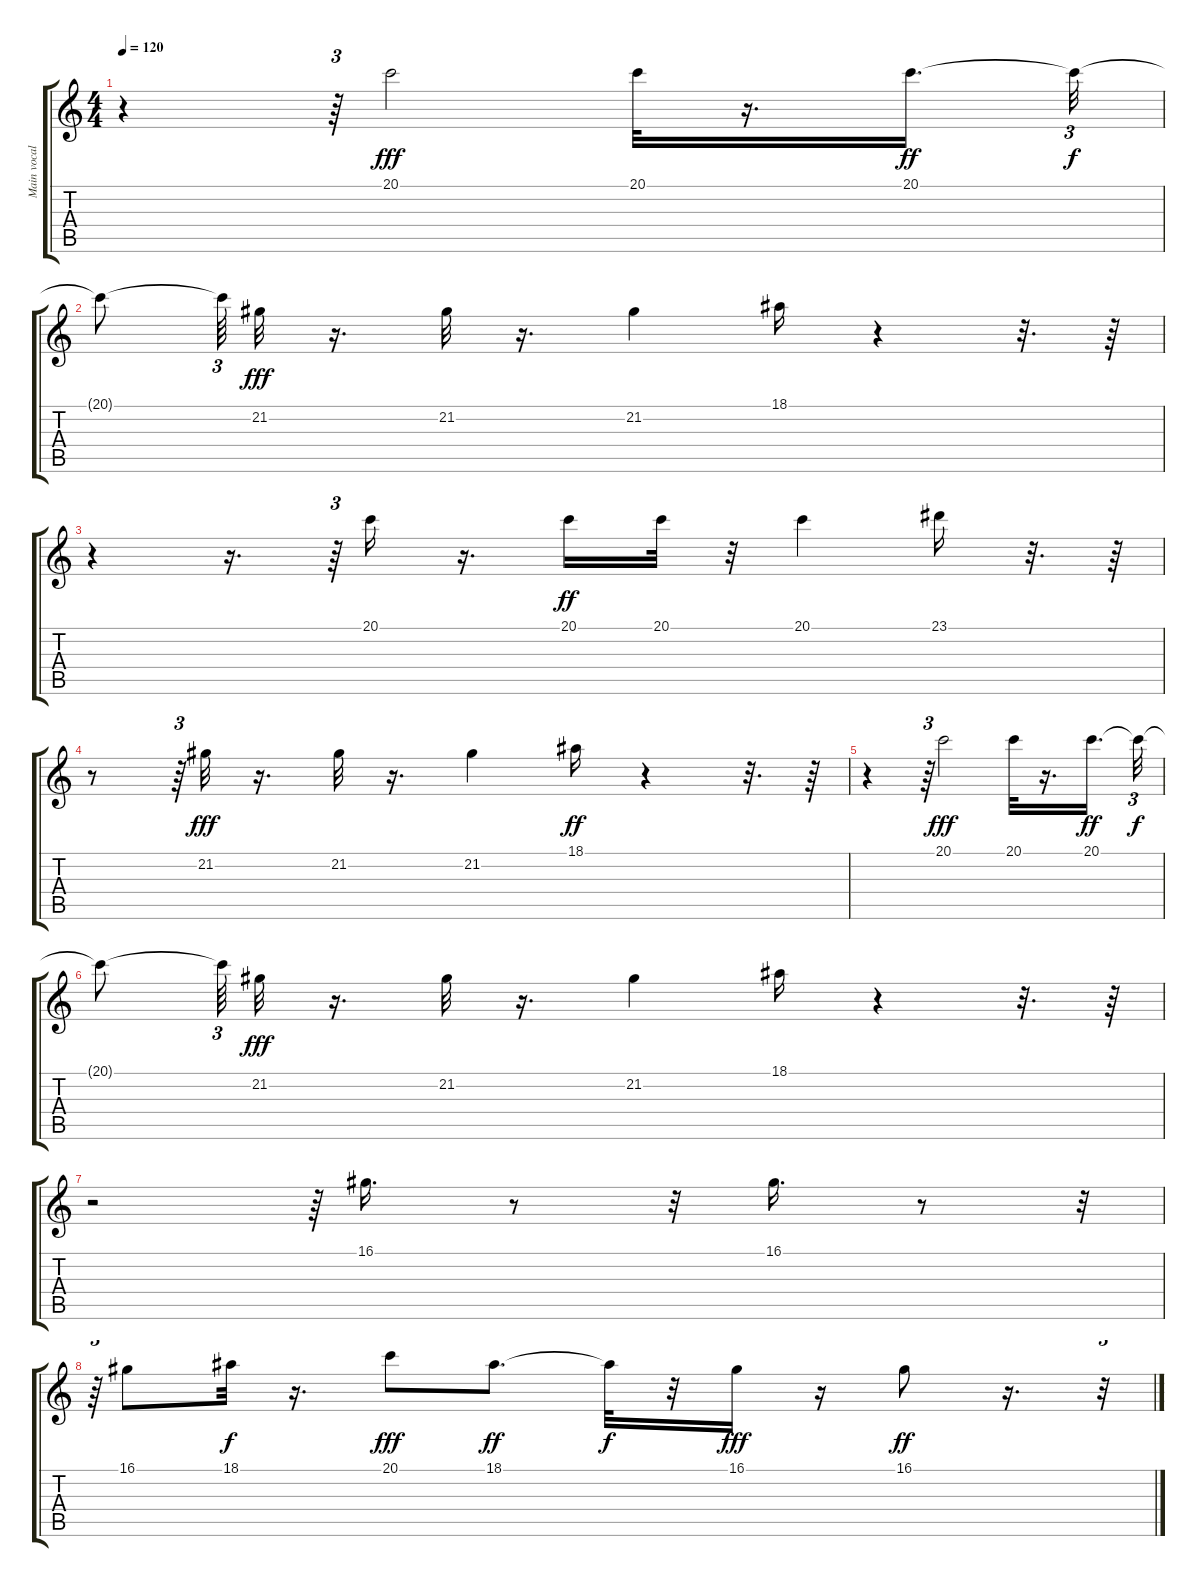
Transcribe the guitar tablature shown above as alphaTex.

\track ("Main vocals" "Main vocal") {instrument panflute}
\staff {score tabs}
\tuning (E4 B3 G3 D3 A2 E2) {hide}
\ts (4 4)
\tempo 120
\clef g2
\ks c
r.4{dy f} r.64{tu (3 2)} 20.1.2{dy fff} 20.1.32 r.16{d} 20.1.16{d dy ff} 20.1{t}.32{tu (3 2) dy f} |
20.1{t}.8 20.1{t}.64{tu (3 2) beam splitsecondary} 21.2.32{dy fff} r.16{d} 21.2.32 r.16{d} 21.2.4 18.1.16 r.4 r.32{d} r.64 |
r.4 r.16{d} r.64{tu (3 2)} 20.1.16 r.16{d} 20.1.16{dy ff} 20.1.32 r.32 20.1.4 23.1.16 r.32{d} r.64 |
r.8 r.64{tu (3 2)} 21.2.32{dy fff} r.16{d} 21.2.32 r.16{d} 21.2.4 18.1.16{dy ff} r.4 r.32{d} r.64 |
r.4 r.64{tu (3 2)} 20.1.2{dy fff} 20.1.32 r.16{d} 20.1.16{d dy ff} 20.1{t}.32{tu (3 2) dy f} |
20.1{t}.8 20.1{t}.64{tu (3 2) beam splitsecondary} 21.2.32{dy fff} r.16{d} 21.2.32 r.16{d} 21.2.4 18.1.16 r.4 r.32{d} r.64 |
r.2 r.64{tu (3 2)} 16.1.16{d} r.8 r.32 16.1.16{d} r.8 r.32{tu (3 2)} |
r.64{tu (3 2)} 16.1.8 18.1.32{dy f} r.16{d} 20.1.8{dy fff} 18.1.8{d dy ff} 18.1{t}.32{dy f} r.32 16.1.16{dy fff} r.16 16.1.8{dy ff} r.16{d} r.32{tu (3 2)}
